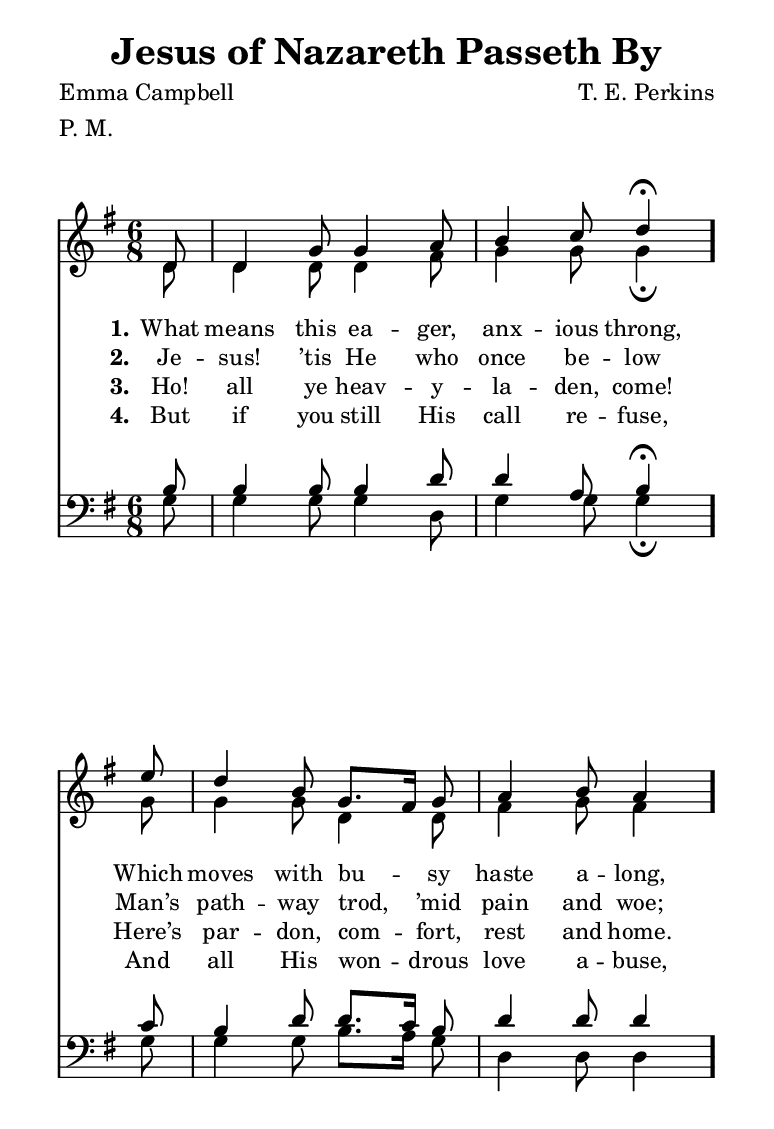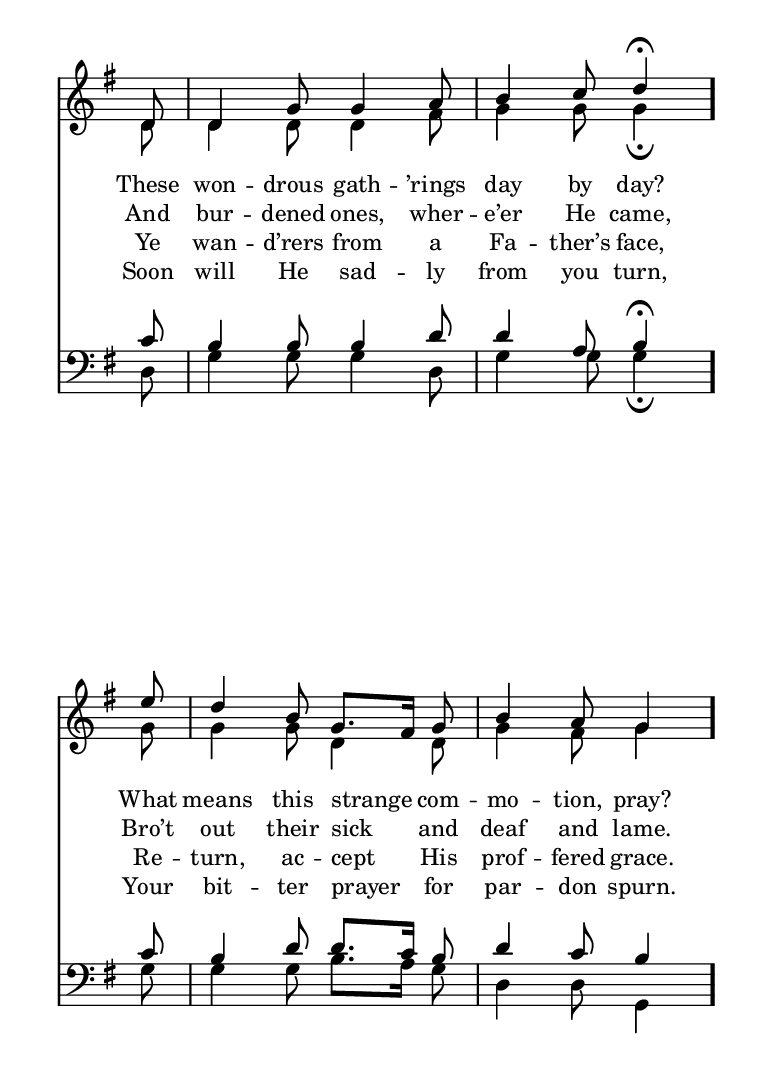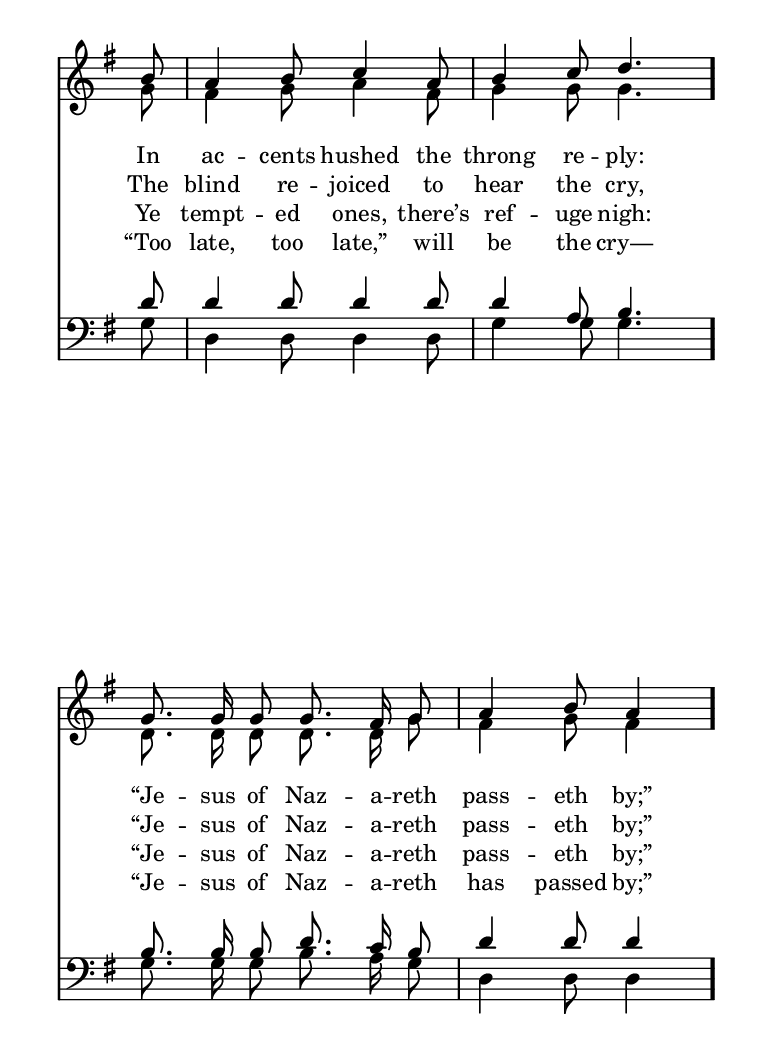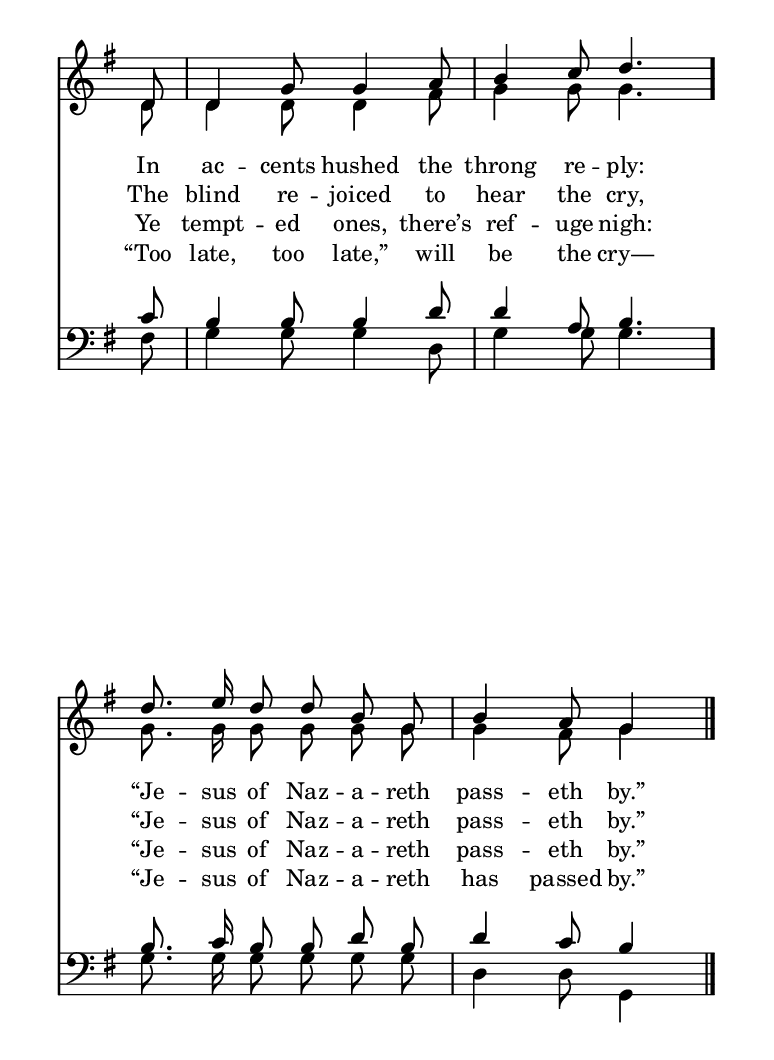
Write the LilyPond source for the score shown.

\include "common/global.ily"
\paper {
  \include "common/paper.ily"
  %ragged-bottom = ##t
  %ragged-last-bottom = ##t
  %systems-per-page = ##f
  %page-count = ##f
}

\header{
  hymnnumber = "20"
  title = "Jesus of Nazareth Passeth By"
  tunename = ""
  meter = "P. M."
  poet = "Emma Campbell"
  composer = "T. E. Perkins"
  %copyright = ""
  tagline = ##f
}

% for fermata in MIDI
ta = { \tempo 4=86 }
tb = { \tempo 4=43 }

patternAA = { \ta c8 | c4 c8 c4 c8      | c4 c8 \tb c4 \fermata \ta } %
patternAB = { \ta c8 | c4 c8 c4 c8      | c4 c8 c4.                 } %

patternBA = { \ta c8 | c4 c8 c8.[ c16] c8 | c4 c8 c4                  } %
patternBB = { \ta c8 | c4 c8 c4 c8      | c4 c8 c4                  } %

patternCA = { \ta c8. c16 c8 c8. c16 c8 | c4 c8 c4 } %
patternCB = { \ta c8. c16 c8 c8 c8 c8   | c4 c8 c4 } %

global = {
  \include "common/overrides.ily"
  \override Staff.TimeSignature.style = #'()
  \time 6/8
  \override Score.MetronomeMark.transparent = ##t % hide all fermata changes too
  \ta
  \key g \major
  \partial 8
  \autoBeamOff
}

notesSoprano = {
\global
\relative c' {

  \changePitch \patternAA { d  | d g g a     | b c d }
  \changePitch \patternBA { e  | d b g fis g | a b a }
  \changePitch \patternAA { d, | d g g a     | b c d }
  \changePitch \patternBA { e  | d b g fis g | b a g }

  \changePitch \patternAB { b              | a b c a | b c d }
  \changePitch \patternCA { g, g g g fis g | a b a   }
  \changePitch \patternAB { d,             | d g g a | b c d }
  \changePitch \patternCB { d e d d b g    | b a g   }

  \bar "|."

}
}

notesAlto = {
\global
\relative e' {

  \changePitch \patternAA { d | d d d fis | g g g     }
  \changePitch \patternBB { g | g g d d   | fis g fis }
  \changePitch \patternAA { d | d d d fis | g g g     }
  \changePitch \patternBB { g | g g d d   | g fis g   }

  \changePitch \patternAB { g           | fis g a fis | g g g }
  \changePitch \patternCA { d d d d d g | fis g fis   }
  \changePitch \patternAB { d           | d d d fis   | g g g }
  \changePitch \patternCB { g g g g g g | g fis g     }

}
}

notesTenor = {
\global
\relative a {

  \changePitch \patternAA { b | b b b d   | d a b }
  \changePitch \patternBA { c | b d d c b | d d d }
  \changePitch \patternAA { c | b b b d   | d a b }
  \changePitch \patternBA { c | b d d c b | d c b }

  \changePitch \patternAB { d           | d d d d | d a b }
  \changePitch \patternCA { b b b d c b | d d d   }
  \changePitch \patternAB { c           | b b b d | d a b }
  \changePitch \patternCB { b c b b d b | d c b   }

}
}

notesBass = {
\global
\relative f {

  \changePitch \patternAA { g | g g g d   | g g g  }
  \changePitch \patternBA { g | g g b a g | d d d  }
  \changePitch \patternAA { d | g g g d   | g g g  }
  \changePitch \patternBA { g | g g b a g | d d g, }

  \changePitch \patternAB { g'          | d d d d | g g g }
  \changePitch \patternCA { g g g b a g | d d d   }
  \changePitch \patternAB { fis g g g d | g g g   }
  \changePitch \patternCB { g g g g g g | d d g,  }

}
}

wordsA = \lyricmode {
\set stanza = "1."

What means this ea -- ger, anx -- ious throng, \bar "."
Which moves with bu -- sy haste a -- long, \bar "." \break
These won -- drous gath -- ’rings day by day? \bar "."
What means this strange com -- mo -- tion, pray? \bar "." \break
In ac -- cents hushed the throng re -- ply: \bar "."
“Je -- sus of Naz -- a -- reth pass -- eth by;” \bar "." \break
In ac -- cents hushed the throng re -- ply: \bar "."
“Je -- sus of Naz -- a -- reth pass -- eth by.” \bar "." \break

}

wordsB = \lyricmode {
\set stanza = "2."

Je -- sus! ’tis He who once be -- low
Man’s path -- way trod, ’mid pain and woe;
And bur -- dened ones, wher -- e’er He came,
Bro’t out their sick and deaf and lame.
The blind re -- joiced to hear the cry,
“Je -- sus of Naz -- a -- reth pass -- eth by;”
The blind re -- joiced to hear the cry,
“Je -- sus of Naz -- a -- reth pass -- eth by.”

}

wordsC = \lyricmode {
\set stanza = "3."

Ho! all ye heav -- y -- la -- den, come!
Here’s par -- don, com -- fort, rest and home.
Ye wan -- d’rers from a Fa -- ther’s face,
Re -- turn, ac -- cept His prof -- fered grace.
Ye tempt -- ed ones, there’s ref -- uge nigh:
“Je -- sus of Naz -- a -- reth pass -- eth by;”
Ye tempt -- ed ones, there’s ref -- uge nigh:
“Je -- sus of Naz -- a -- reth pass -- eth by.”

}

wordsD = \lyricmode {
\set stanza = "4."

But if you still His call re -- fuse,
And all His won -- drous love a -- buse,
Soon will He sad -- ly from you turn,
Your bit -- ter prayer for par -- don spurn.
“Too late, too late,” will be the cry—
“Je -- sus of Naz -- a -- reth has passed by;”
“Too late, too late,” will be the cry—
“Je -- sus of Naz -- a -- reth has passed by.”

}

\score {
  \context ChoirStaff <<
    \context Staff = upper <<
      \set ChoirStaff.systemStartDelimiter = #'SystemStartBar
      \context Voice  = sopranos { \voiceOne << \notesSoprano >> }
      \context Voice  = altos { \voiceTwo << \notesAlto >> }
      \context Lyrics = one   \lyricsto sopranos \wordsA
      \context Lyrics = two   \lyricsto sopranos \wordsB
      \context Lyrics = three \lyricsto sopranos \wordsC
      \context Lyrics = four  \lyricsto sopranos \wordsD
      %\context Lyrics = five  \lyricsto sopranos \wordsE
    >>
    \context Staff = men <<
      \clef bass
      \context Voice  = tenors { \voiceOne << \notesTenor >> }
      \context Voice  = basses { \voiceTwo << \notesBass >> }
    >>
  >>
  \layout {
    \include "common/layout.ily"
  }
  \midi{
    \include "common/midi.ily"
  }
}

\version "2.18.0"  % necessary for upgrading to future LilyPond versions.

% vi:set et ts=2 sw=2 ai nocindent syntax=lilypond:
